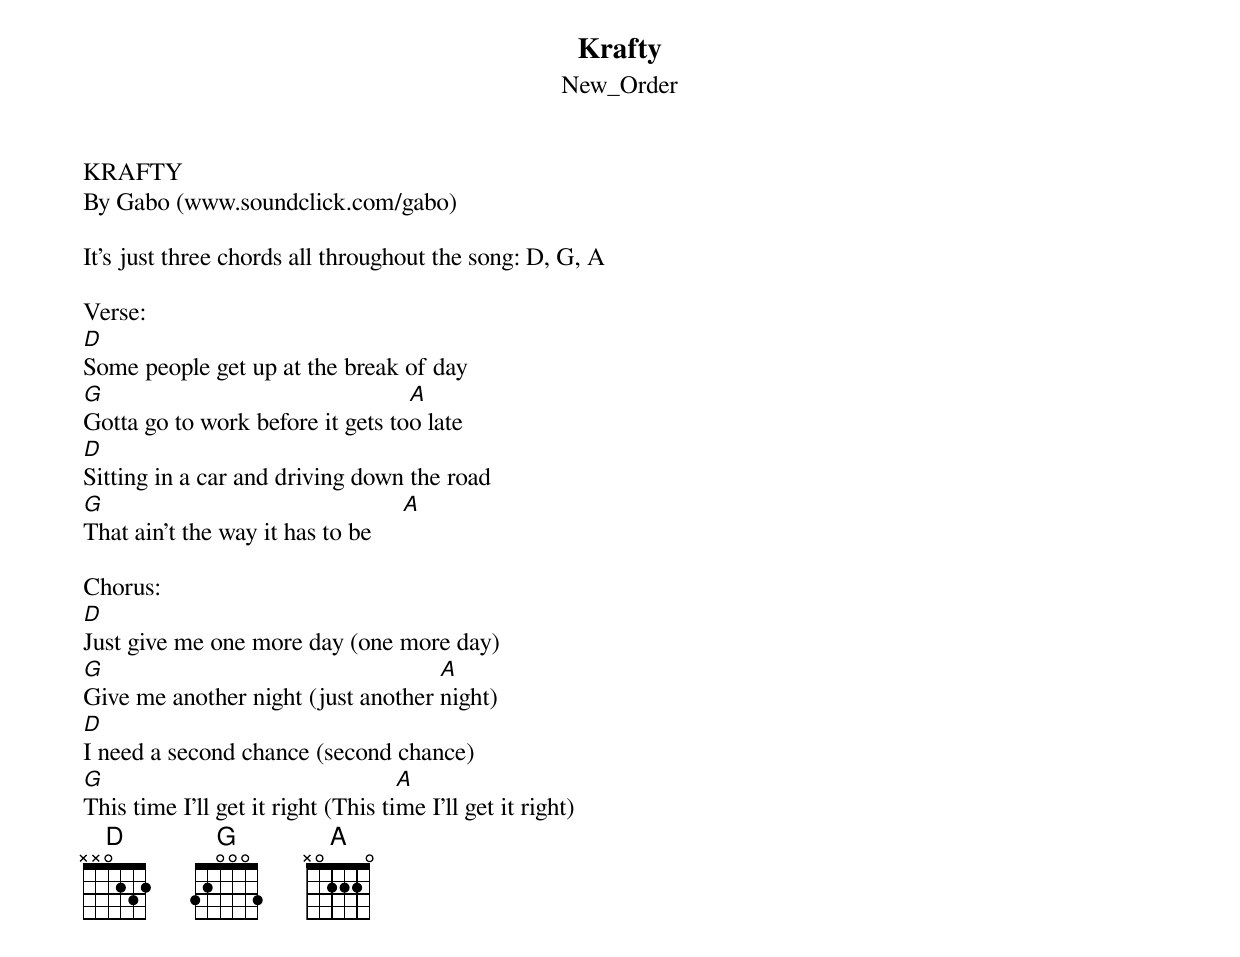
{t: Krafty}
{st: New_Order}
KRAFTY
By Gabo (www.soundclick.com/gabo)

It's just three chords all throughout the song: D, G, A

Verse:
[D]Some people get up at the break of day
[G]Gotta go to work before it gets to[A]o late
[D]Sitting in a car and driving down the road
[G]That ain't the way it has to be     [A]

Chorus:
[D]Just give me one more day (one more day)
[G]Give me another night (just another [A]night)
[D]I need a second chance (second chance)
[G]This time I'll get it right (This ti[A]me I'll get it right)
